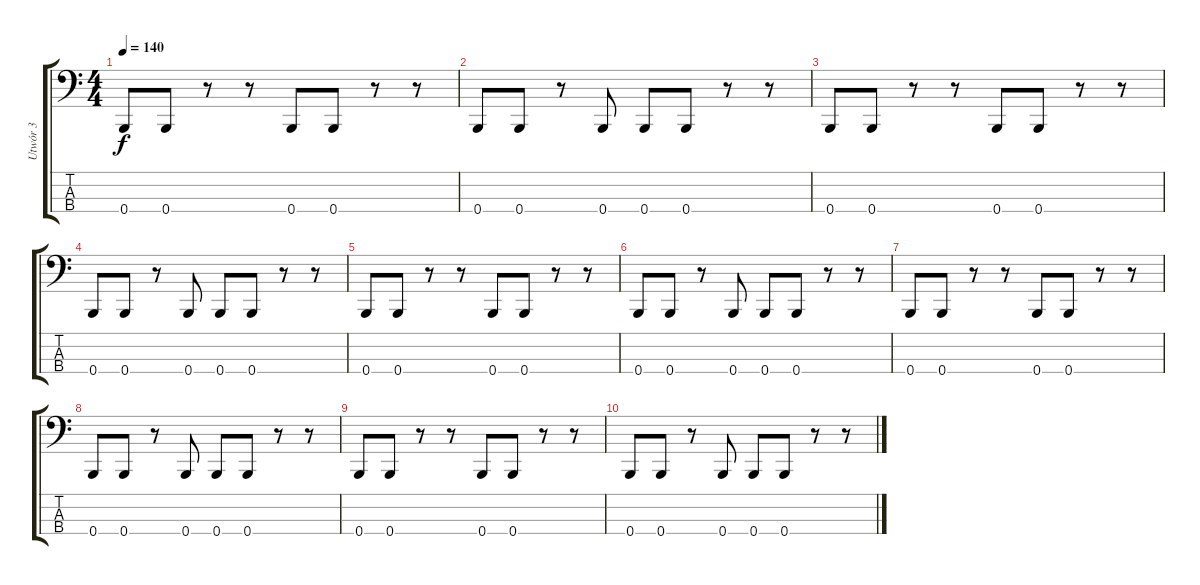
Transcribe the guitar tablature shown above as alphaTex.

\track ("Utwór 3" "Utwór 3") {instrument acousticguitarnylon}
\staff {score tabs}
\tuning (E2 B1 Gb1 B0) {hide}
\ts (4 4)
\tempo 140
\clef f4
\ks c
0.4.8{dy f} 0.4.8 r.8 r.8 0.4.8 0.4.8 r.8 r.8 |
0.4.8 0.4.8 r.8 0.4.8 0.4.8 0.4.8 r.8 r.8 |
0.4.8 0.4.8 r.8 r.8 0.4.8 0.4.8 r.8 r.8 |
0.4.8 0.4.8 r.8 0.4.8 0.4.8 0.4.8 r.8 r.8 |
0.4.8 0.4.8 r.8 r.8 0.4.8 0.4.8 r.8 r.8 |
0.4.8 0.4.8 r.8 0.4.8 0.4.8 0.4.8 r.8 r.8 |
0.4.8 0.4.8 r.8 r.8 0.4.8 0.4.8 r.8 r.8 |
0.4.8 0.4.8 r.8 0.4.8 0.4.8 0.4.8 r.8 r.8 |
0.4.8 0.4.8 r.8 r.8 0.4.8 0.4.8 r.8 r.8 |
0.4.8 0.4.8 r.8 0.4.8 0.4.8 0.4.8 r.8 r.8
